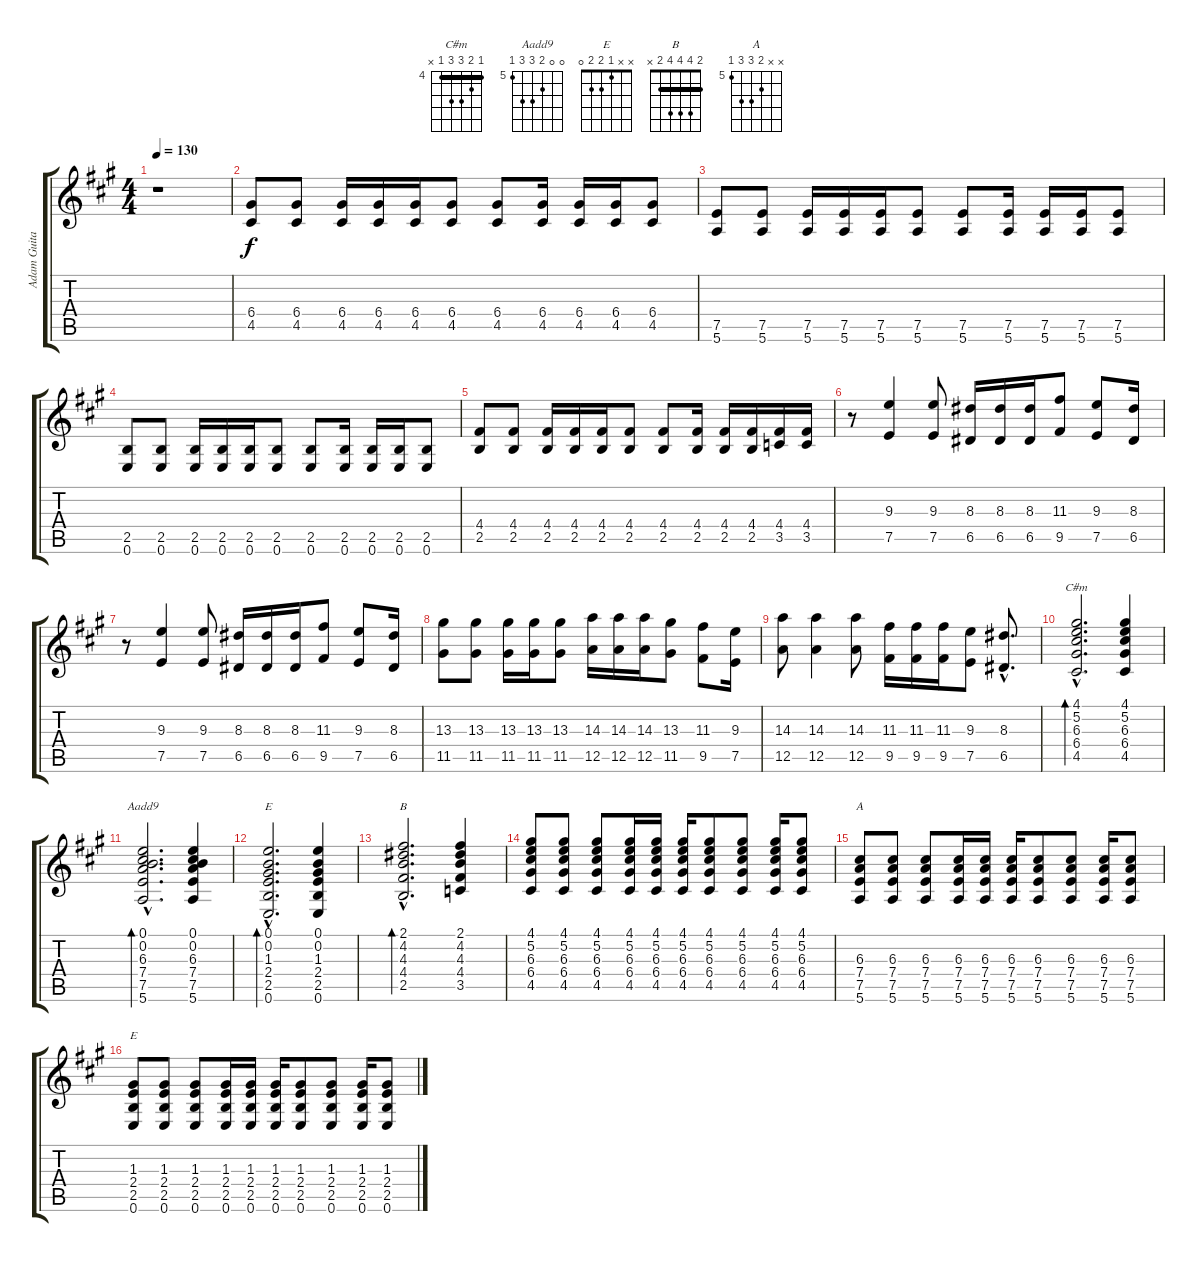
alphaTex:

\track ("Adam Guitar" "Adam Guita") {instrument distortionguitar}
\staff {score tabs}
\tuning (E4 B3 G3 D3 A2 E2) {hide}
\chord ("C#m" 4 5 6 6 4 x) {firstfret 4 barre 4}
\chord ("Aadd9" 0 0 6 7 7 5) {firstfret 5}
\chord ("E" 0 0 1 2 2 0)
\chord ("B" 2 4 4 4 2 x) {barre 2}
\chord ("A" x x 6 7 7 5) {firstfret 5}
\chord ("E" x x 1 2 2 0)
\ts (4 4)
\tempo 130
\clef g2
\ks a
r.1{dy f instrument distortionguitar} |
(6.4 4.5).8 (6.4 4.5).8 (6.4 4.5).16 (6.4 4.5).16 (6.4 4.5).16 (6.4 4.5).8 (6.4 4.5).8 (6.4 4.5).16 (6.4 4.5).16 (6.4 4.5).16 (6.4 4.5).8 |
(7.5 5.6).8 (7.5 5.6).8 (7.5 5.6).16 (7.5 5.6).16 (7.5 5.6).16 (7.5 5.6).8 (7.5 5.6).8 (7.5 5.6).16 (7.5 5.6).16 (7.5 5.6).16 (7.5 5.6).8 |
(2.5 0.6).8 (2.5 0.6).8 (2.5 0.6).16 (2.5 0.6).16 (2.5 0.6).16 (2.5 0.6).8 (2.5 0.6).8 (2.5 0.6).16 (2.5 0.6).16 (2.5 0.6).16 (2.5 0.6).8 |
(4.4 2.5).8 (4.4 2.5).8 (4.4 2.5).16 (4.4 2.5).16 (4.4 2.5).16 (4.4 2.5).8 (4.4 2.5).8 (4.4 2.5).16 (4.4 2.5).16 (4.4 2.5).16 (4.4 3.5).16 (4.4 3.5).16 |
r.8 (9.3 7.5).4 (9.3 7.5).8 (8.3 6.5).16 (8.3 6.5).16 (8.3 6.5).16 (11.3 9.5).8 (9.3 7.5).8 (8.3 6.5).16 |
r.8 (9.3 7.5).4 (9.3 7.5).8 (8.3 6.5).16 (8.3 6.5).16 (8.3 6.5).16 (11.3 9.5).8 (9.3 7.5).8 (8.3 6.5).16 |
(13.3 11.5).8 (13.3 11.5).8 (13.3 11.5).16 (13.3 11.5).16 (13.3 11.5).8 (14.3 12.5).16 (14.3 12.5).16 (14.3 12.5).16 (13.3 11.5).8 (11.3 9.5).8 (9.3 7.5).16 |
(14.3 12.5).8 (14.3 12.5).4 (14.3 12.5).8 (11.3 9.5).16 (11.3 9.5).16 (11.3 9.5).16 (9.3 7.5).8 (8.3 6.5{hac}).8{d} |
(4.1{hac} 5.2{hac} 6.3{hac} 6.4{hac} 4.5{hac}).2{d bd 120 ch "C#m" volume 12 instrument electricguitarmuted} (4.1 5.2 6.3 6.4 4.5).4 |
(0.1{hac} 0.2{hac} 6.3{hac} 7.4{hac} 7.5{hac} 5.6{hac}).2{d bd 120 ch "Aadd9"} (0.1 0.2 6.3 7.4 7.5 5.6).4 |
(0.1{hac} 0.2{hac} 1.3{hac} 2.4{hac} 2.5{hac} 0.6{hac}).2{d bd 120 ch "E"} (0.1 0.2 1.3 2.4 2.5 0.6).4 |
(2.1{hac} 4.2{hac} 4.3{hac} 4.4{hac} 2.5{hac}).2{d bd 120 ch "B"} (2.1 4.2 4.3 4.4 3.5).4 |
(4.1 5.2 6.3 6.4 4.5).8 (4.1 5.2 6.3 6.4 4.5).8 (4.1 5.2 6.3 6.4 4.5).8 (4.1 5.2 6.3 6.4 4.5).16 (4.1 5.2 6.3 6.4 4.5).16 (4.1 5.2 6.3 6.4 4.5).16 (4.1 5.2 6.3 6.4 4.5).8 (4.1 5.2 6.3 6.4 4.5).8 (4.1 5.2 6.3 6.4 4.5).16 (4.1 5.2 6.3 6.4 4.5).8 |
(6.3 7.4 7.5 5.6).8{ch "A"} (6.3 7.4 7.5 5.6).8 (6.3 7.4 7.5 5.6).8 (6.3 7.4 7.5 5.6).16 (6.3 7.4 7.5 5.6).16 (6.3 7.4 7.5 5.6).16 (6.3 7.4 7.5 5.6).8 (6.3 7.4 7.5 5.6).8 (6.3 7.4 7.5 5.6).16 (6.3 7.4 7.5 5.6).8 |
(1.3 2.4 2.5 0.6).8{ch "E"} (1.3 2.4 2.5 0.6).8 (1.3 2.4 2.5 0.6).8 (1.3 2.4 2.5 0.6).16 (1.3 2.4 2.5 0.6).16 (1.3 2.4 2.5 0.6).16 (1.3 2.4 2.5 0.6).8 (1.3 2.4 2.5 0.6).8 (1.3 2.4 2.5 0.6).16 (1.3 2.4 2.5 0.6).8
